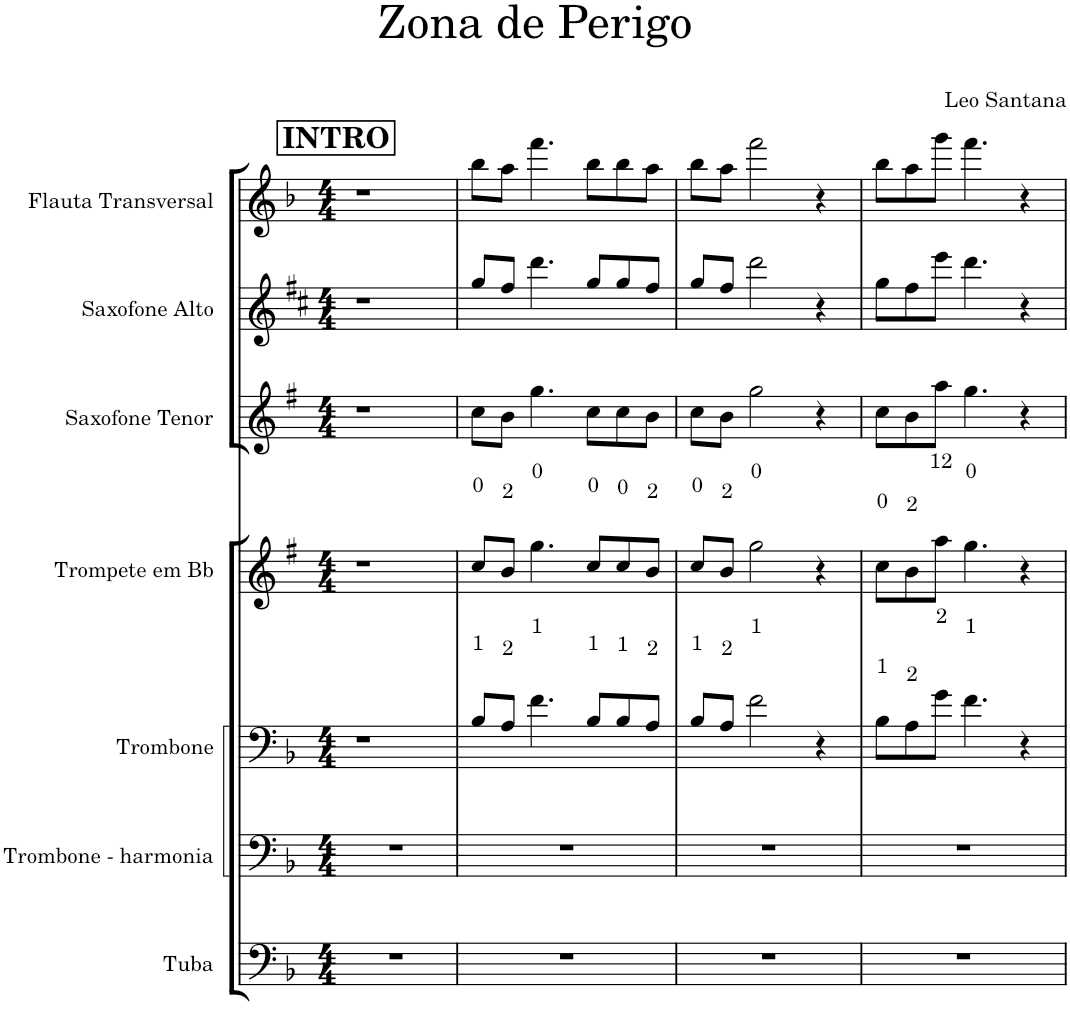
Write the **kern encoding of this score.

**kern	**kern	**kern	**kern	**kern	**kern	**kern
*part7	*part6	*part5	*part4	*part3	*part2	*part1
*staff7	*staff6	*staff5	*staff4	*staff3	*staff2	*staff1
*I"Tuba	*I"Trombone - harmonia	*I"Trombone	*I"Trompete em Bb	*I"Saxofone Tenor	*I"Saxofone Alto	*I"Flauta Transversal
*I'Tba.	*I'Tbn.	*I'Tbn.	*I'Tpt. em Bb	*I'Sax. Tn.	*	*I'Fl.
*clefF4	*clefF4	*clefF4	*clefG2	*clefG2	*clefG2	*clefG2
*	*	*	*Trd1c2	*Trd8c14	*Trd5c9	*
*k[b-]	*k[b-]	*k[b-]	*k[f#]	*k[f#]	*k[f#c#]	*k[b-]
*M4/4	*M4/4	*M4/4	*M4/4	*M4/4	*M4/4	*M4/4
!!LO:REH:place=s1:a:B:cj:fs=14:t=INTRO
=1	=1	=1	=1	=1	=1	=1
1r	1r	1r	1r	1r	1r	1r
=2	=2	=2	=2	=2	=2	=2
1r	1r	8B-/L	8cc/L	8cc\L	8gg/L	8bb-\L
.	.	8A/J	8b/J	8b\J	8ff#/J	8aa\J
.	.	4.f\	4.gg\	4.gg\	4.ddd\	4.fff\
.	.	8B-/L	8cc/L	8cc\L	8gg/L	8bb-\L
.	.	8B-/	8cc/	8cc\	8gg/	8bb-\
.	.	8A/J	8b/J	8b\J	8ff#/J	8aa\J
=3	=3	=3	=3	=3	=3	=3
1r	1r	8B-/L	8cc/L	8cc\L	8gg/L	8bb-\L
.	.	8A/J	8b/J	8b\J	8ff#/J	8aa\J
.	.	2f\	2gg\	2gg\	2ddd\	2fff\
.	.	4r	4r	4r	4r	4r
=4	=4	=4	=4	=4	=4	=4
1r	1r	8B-\L	8cc\L	8cc\L	8gg\L	8bb-\L
.	.	8A\	8b\	8b\	8ff#\	8aa\
.	.	8g\J	8aa\J	8aa\J	8eee\J	8ggg\J
.	.	4.f\	4.gg\	4.gg\	4.ddd\	4.fff\
.	.	4r	4r	4r	4r	4r
=	=	=	=	=	=	=
*-	*-	*-	*-	*-	*-	*-
